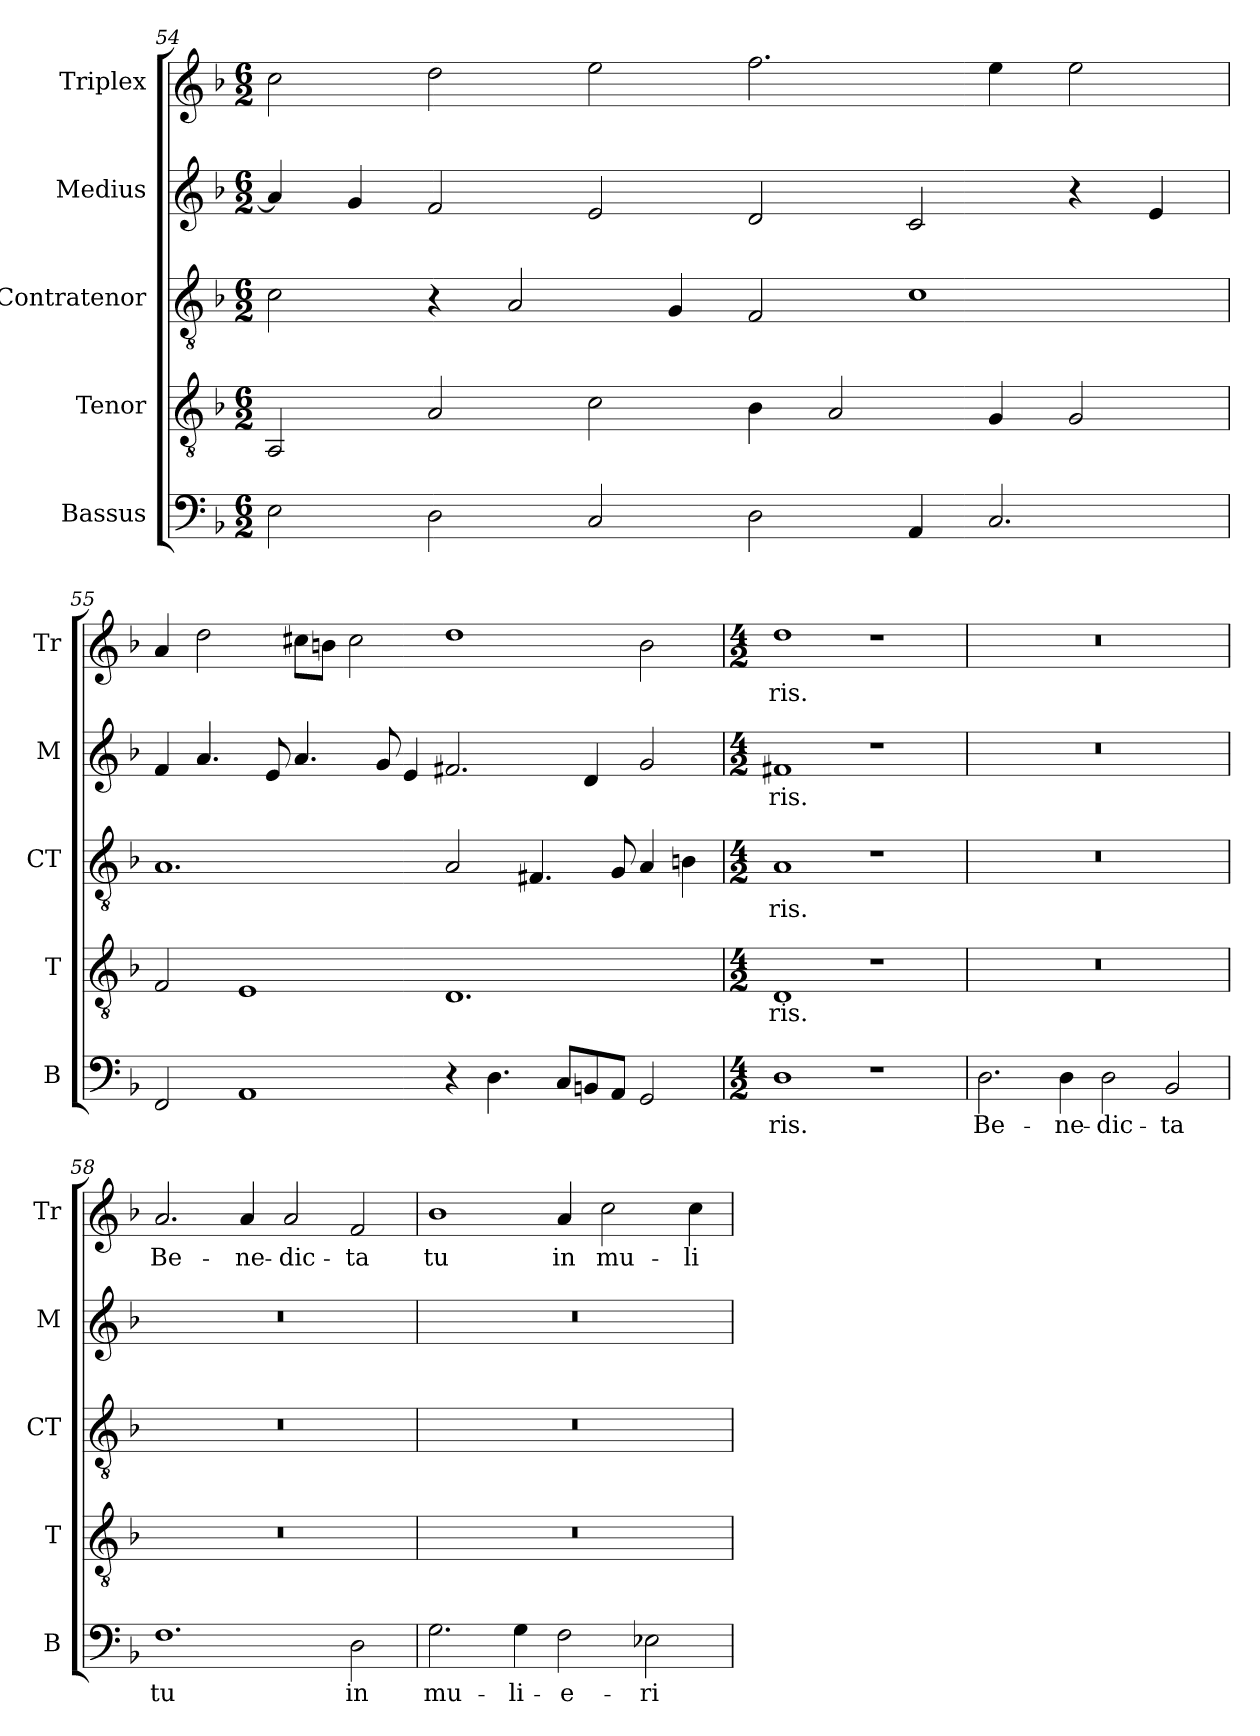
**kern	**text	**kern	**text	**kern	**text	**kern	**text	**kern	**text
*part5	*part5	*part4	*part4	*part3	*part3	*part2	*part2	*part1	*part1
*staff5	*staff5	*staff4	*staff4	*staff3	*staff3	*staff2	*staff2	*staff1	*staff1
*I"Bassus	*	*I"Tenor	*	*I"Contratenor	*	*I"Medius	*	*I"Triplex	*
*I'B	*	*I'T	*	*I'CT	*	*I'M	*	*I'Tr	*
*clefF4	*	*clefGv2	*	*clefGv2	*	*clefG2	*	*clefG2	*
*k[b-]	*	*k[b-]	*	*k[b-]	*	*k[b-]	*	*k[b-]	*
*F:	*	*F:	*	*F:	*	*F:	*	*F:	*
*M6/2	*	*M6/2	*	*M6/2	*	*M6/2	*	*M6/2	*
=54	=54	=54	=54	=54	=54	=54	=54	=54	=54
2E\	.	2AA/	.	2c\	.	4a/]	.	2cc\	.
.	.	.	.	.	.	4g/	.	.	.
2D\	.	2A/	.	4r	.	2f/	.	2dd\	.
.	.	.	.	2A/	.	.	.	.	.
2C/	.	2c\	.	.	.	2e/	.	2ee\	.
.	.	.	.	4G/	.	.	.	.	.
2D\	.	4B-\	.	2F/	.	2d/	.	2.ff\	.
.	.	2A/	.	.	.	.	.	.	.
4AA/	.	.	.	1c	.	2c/	.	.	.
2.C/	.	4G/	.	.	.	.	.	4ee\	.
.	.	2G/	.	.	.	4r	.	2ee\	.
.	.	.	.	.	.	4e/	.	.	.
!!LO:PB:g=z
=55	=55	=55	=55	=55	=55	=55	=55	=55	=55
2FF/	.	2F/	.	1.A	.	4f/	.	4a/	.
.	.	.	.	.	.	4.a/	.	2dd\	.
1AA	.	1E	.	.	.	.	.	.	.
.	.	.	.	.	.	8e/	.	.	.
.	.	.	.	.	.	4.a/	.	8cc#X\L	.
.	.	.	.	.	.	.	.	8bn\J	.
.	.	.	.	.	.	.	.	2cc#\	.
.	.	.	.	.	.	8g/	.	.	.
.	.	.	.	.	.	4e/	.	.	.
4r	.	1.D	.	2A/	.	2.f#X/	.	1dd	.
4.D\	.	.	.	.	.	.	.	.	.
.	.	.	.	4.F#X/	.	.	.	.	.
8C/L	.	.	.	.	.	.	.	.	.
8BBn/	.	.	.	.	.	4d/	.	.	.
8AA/J	.	.	.	8G/	.	.	.	.	.
2GG/	.	.	.	4A/	.	2g/	.	2b\	.
.	.	.	.	4Bn\	.	.	.	.	.
=56	=56	=56	=56	=56	=56	=56	=56	=56	=56
*M4/2	*	*M4/2	*	*M4/2	*	*M4/2	*	*M4/2	*
!	!LO:LY:b	!	!	!	!	!	!	!	!
!	!	!	!LO:LY:b	!	!	!	!	!	!
!	!	!	!	!	!LO:LY:b	!	!	!	!
!	!	!	!	!	!	!	!LO:LY:b	!	!
!	!	!	!	!	!	!	!	!	!LO:LY:b
1D	-ris.	1D	-ris.	1A	-ris.	1f#X	-ris.	1dd	-ris.
1r	.	1r	.	1r	.	1r	.	1r	.
=57	=57	=57	=57	=57	=57	=57	=57	=57	=57
!	!LO:LY:b	!	!	!	!	!	!	!	!
2.D\	Be-	0r	.	0r	.	0r	.	0r	.
!	!LO:LY:b	!	!	!	!	!	!	!	!
4D\	-ne-	.	.	.	.	.	.	.	.
!	!LO:LY:b	!	!	!	!	!	!	!	!
2D\	-dic-	.	.	.	.	.	.	.	.
!	!LO:LY:b	!	!	!	!	!	!	!	!
2BB-/	-ta	.	.	.	.	.	.	.	.
!!LO:LB:g=z
=58	=58	=58	=58	=58	=58	=58	=58	=58	=58
!	!LO:LY:b	!	!	!	!	!	!	!	!
!	!	!	!	!	!	!	!	!	!LO:LY:b
1.F	tu	0r	.	0r	.	0r	.	2.a/	Be-
!	!	!	!	!	!	!	!	!	!LO:LY:b
.	.	.	.	.	.	.	.	4a/	-ne-
!	!	!	!	!	!	!	!	!	!LO:LY:b
.	.	.	.	.	.	.	.	2a/	-dic-
!	!LO:LY:b	!	!	!	!	!	!	!	!
!	!	!	!	!	!	!	!	!	!LO:LY:b
2D\	in	.	.	.	.	.	.	2f/	-ta
=59	=59	=59	=59	=59	=59	=59	=59	=59	=59
!	!LO:LY:b	!	!	!	!	!	!	!	!
!	!	!	!	!	!	!	!	!	!LO:LY:b
2.G\	mu-	0r	.	0r	.	0r	.	1b-	tu
!	!LO:LY:b	!	!	!	!	!	!	!	!
4G\	-li-	.	.	.	.	.	.	.	.
!	!LO:LY:b	!	!	!	!	!	!	!	!
!	!	!	!	!	!	!	!	!	!LO:LY:b
2F\	-e-	.	.	.	.	.	.	4a/	in
!	!	!	!	!	!	!	!	!	!LO:LY:b
.	.	.	.	.	.	.	.	2cc\	mu-
!	!LO:LY:b	!	!	!	!	!	!	!	!
2E-X\	-ri-	.	.	.	.	.	.	.	.
!	!	!	!	!	!	!	!	!	!LO:LY:b
.	.	.	.	.	.	.	.	4cc\	-li-
=	=	=	=	=	=	=	=	=	=
*-	*-	*-	*-	*-	*-	*-	*-	*-	*-
